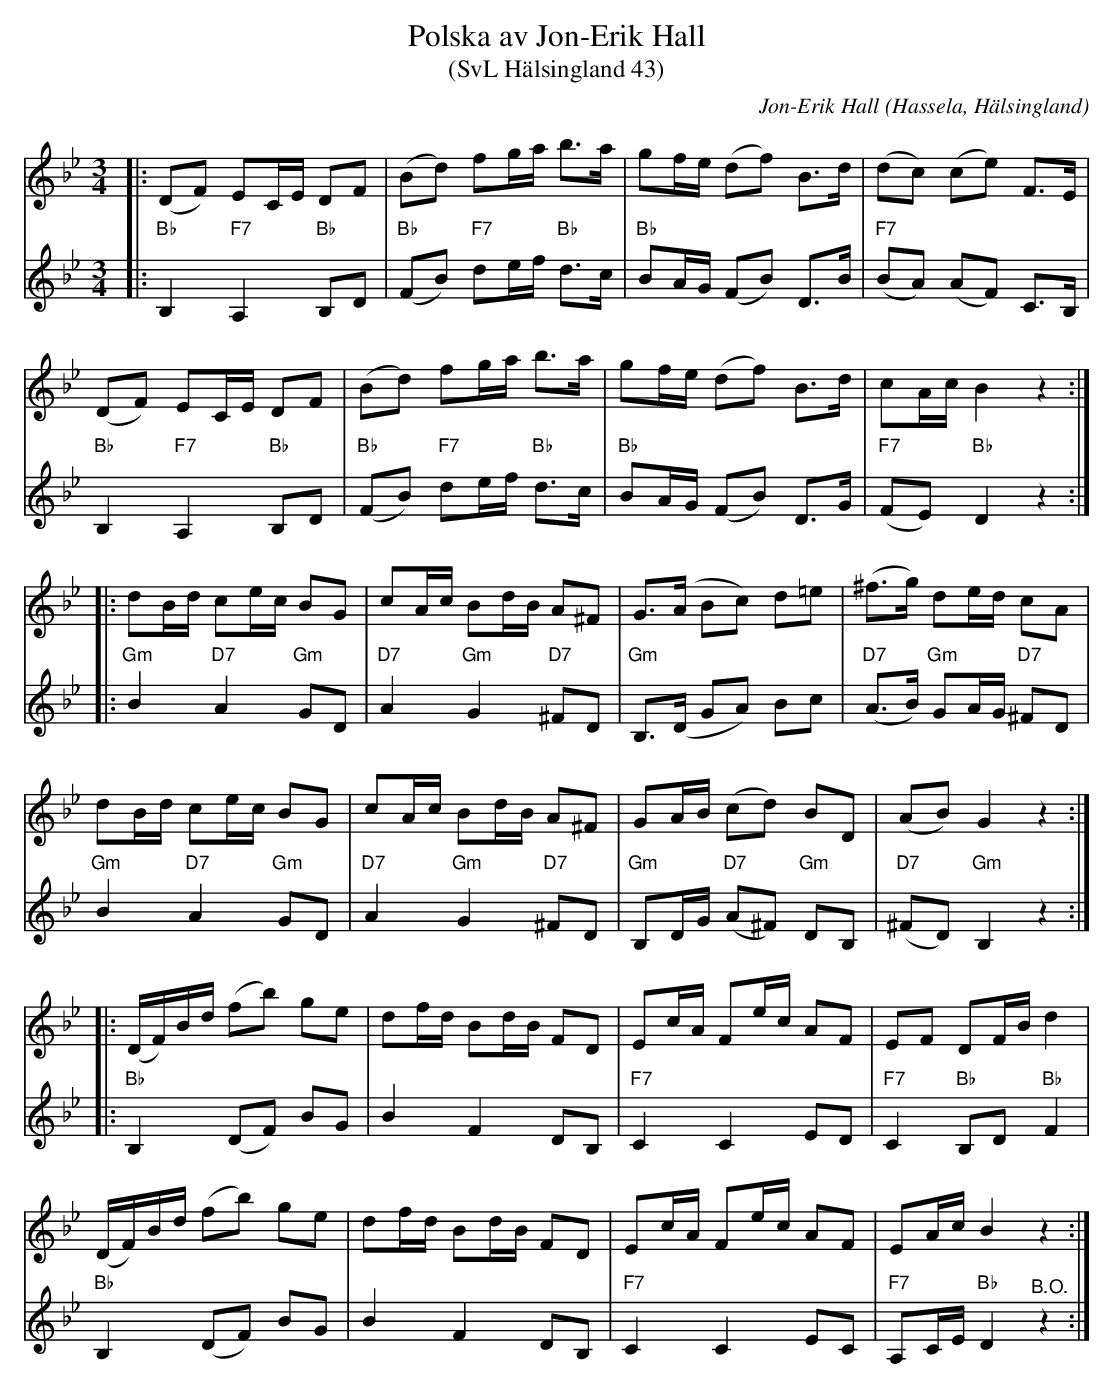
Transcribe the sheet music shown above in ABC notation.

X:1
T:Polska av Jon-Erik Hall
T:(SvL Hälsingland 43)
C:Jon-Erik Hall
O:Hassela, Hälsingland
L:1/8
M:3/4
K:Bb
V:1
|: (DF) EC/E/ DF | (Bd) fg/a/ b>a | gf/e/ (df) B>d | (dc) (ce) F>E |
 (DF) EC/E/ DF |(Bd) fg/a/ b>a | gf/e/ (df) B>d | cA/c/ B2 z2 ::
 dB/d/ ce/c/ BG | cA/c/ Bd/B/ A^F | G>(A Bc) d=e | (^f>g) de/d/ cA |
 dB/d/ ce/c/ BG | cA/c/ Bd/B/ A^F | GA/B/ (cd) BD | (AB) G2 z2 ::
(D/F/)B/d/ (fb) ge | df/d/ Bd/B/ FD | Ec/A/ Fe/c/ AF | EF DF/B/ d2 |
 (D/F/)B/d/ (fb) ge | df/d/ Bd/B/ FD | Ec/A/ Fe/c/ AF | EA/c/ B2 z2 :|
V:2
|:"Bb" B,2 "F7"A,2 "Bb" B,D |"Bb" (FB)"F7" de/f/"Bb" d>c |"Bb" BA/G/ (FB) D>B | "F7"(BA) (AF) C>B, |
"Bb" B,2 "F7"A,2 "Bb" B,D |"Bb" (FB) "F7"de/f/ "Bb"d>c | "Bb"BA/G/ (FB) D>G | "F7"(FE) "Bb"D2 z2 ::
"Gm"B2 "D7"A2 "Gm"GD |"D7" A2 "Gm"G2 "D7"^FD |"Gm" B,>(D GA) Bc |"D7" (A>B) "Gm"GA/G/ "D7"^FD |
"Gm"B2 "D7"A2 "Gm"GD |"D7" A2 "Gm"G2 "D7"^FD |"Gm" B,D/G/ "D7"(A^F) "Gm"DB, |"D7" (^FD) "Gm"B,2 z2 ::
"Bb" B,2 (DF) BG | B2 F2 DB, |"F7" C2 C2 ED |"F7" C2 "Bb" B,D "Bb" F2 |
"Bb" B,2 (DF) BG | B2 F2 DB, | "F7" C2 C2 EC |"F7" A,C/E/"Bb" D2"^B.O." z2 :|
